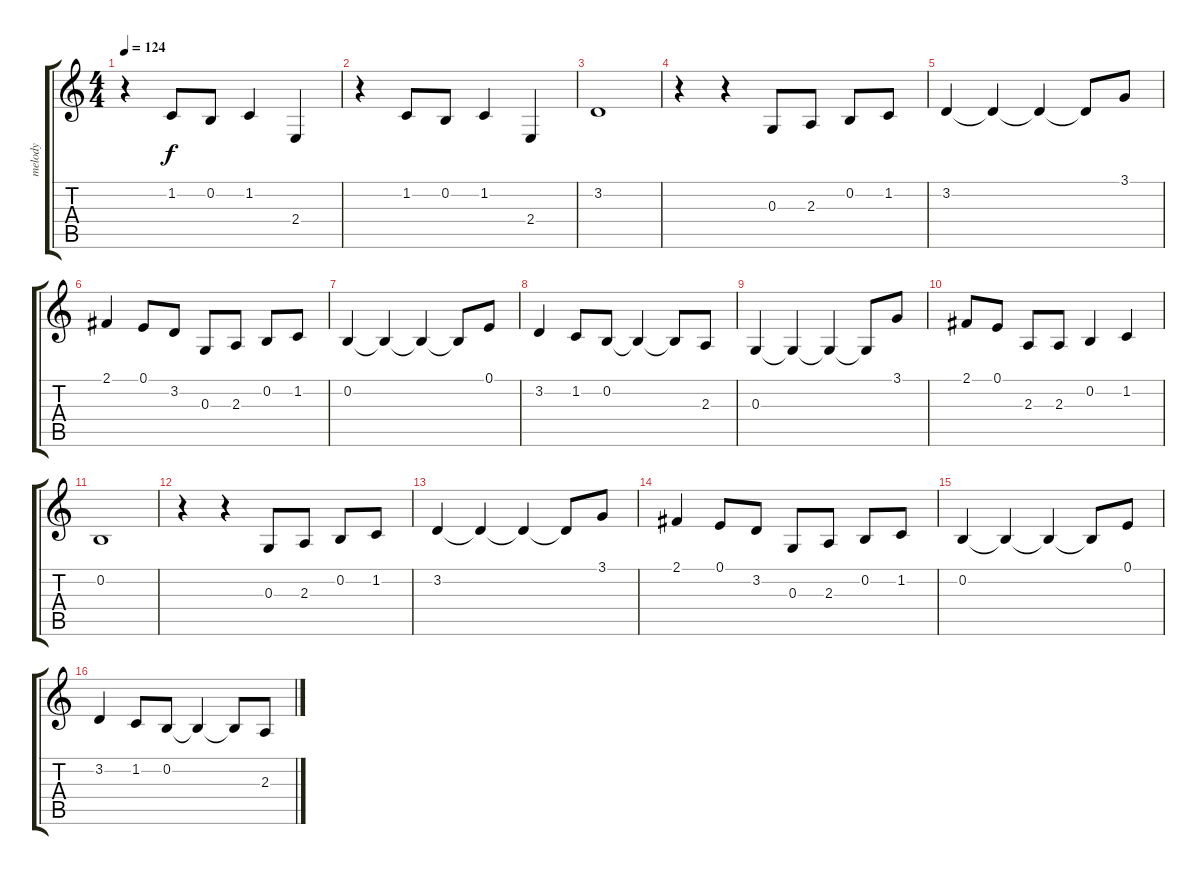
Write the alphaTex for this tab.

\track ("melody" "melody") {instrument brightacousticpiano}
\staff {score tabs}
\tuning (E4 B3 G3 D3 A2 E2) {hide}
\ts (4 4)
\tempo 124
\clef g2
\ks c
r.4{dy f} 1.2.8 0.2.8 1.2.4 2.4.4 |
r.4 1.2.8 0.2.8 1.2.4 2.4.4 |
3.2.1 |
r.4 r.4 0.3.8 2.3.8 0.2.8 1.2.8 |
3.2.4 3.2{t}.4 3.2{t}.4 3.2{t}.8 3.1.8 |
2.1.4 0.1.8 3.2.8 0.3.8 2.3.8 0.2.8 1.2.8 |
0.2.4 0.2{t}.4 0.2{t}.4 0.2{t}.8 0.1.8 |
3.2.4 1.2.8 0.2.8 0.2{t}.4 0.2{t}.8 2.3.8 |
0.3.4 0.3{t}.4 0.3{t}.4 0.3{t}.8 3.1.8 |
2.1.8 0.1.8 2.3.8 2.3.8 0.2.4 1.2.4 |
0.2.1 |
r.4 r.4 0.3.8 2.3.8 0.2.8 1.2.8 |
3.2.4 3.2{t}.4 3.2{t}.4 3.2{t}.8 3.1.8 |
2.1.4 0.1.8 3.2.8 0.3.8 2.3.8 0.2.8 1.2.8 |
0.2.4 0.2{t}.4 0.2{t}.4 0.2{t}.8 0.1.8 |
3.2.4 1.2.8 0.2.8 0.2{t}.4 0.2{t}.8 2.3.8
